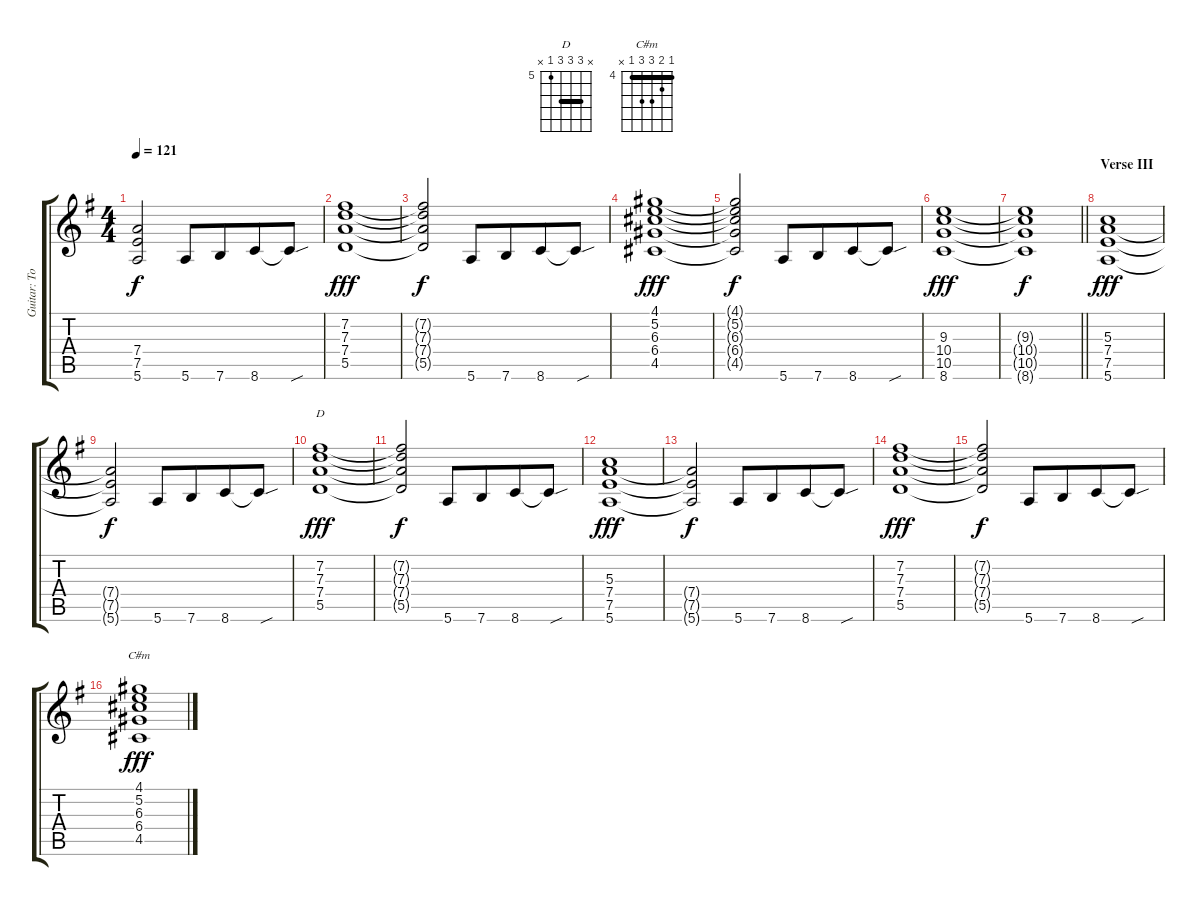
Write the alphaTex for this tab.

\track ("Guitar: Tony" "Guitar: To") {instrument distortionguitar}
\staff {score tabs}
\tuning (E4 B3 G3 D3 A2 E2) {hide}
\chord ("D" x 7 7 7 5 x) {firstfret 5 barre 7}
\chord ("C#m" 4 5 6 6 4 x) {firstfret 4 barre 4}
\ts (4 4)
\tempo 121
\clef g2
\ks g
(7.4{t} 7.5{t} 5.6{t}).2{dy f} 5.6.8 7.6.8{beam merge} 8.6.8 8.6{sou t}.8 |
(7.2 7.3 7.4 5.5).1{dy fff} |
(7.2{t} 7.3{t} 7.4{t} 5.5{t}).2{dy f} 5.6.8 7.6.8{beam merge} 8.6.8 8.6{sou t}.8 |
(4.1 5.2 6.3 6.4 4.5).1{dy fff} |
(4.1{t} 5.2{t} 6.3{t} 6.4{t} 4.5{t}).2{dy f} 5.6.8 7.6.8{beam merge} 8.6.8 8.6{sou t}.8 |
(9.3 10.4 10.5 8.6).1{dy fff} |
\barLineRight lightlight
(9.3{t} 10.4{t} 10.5{t} 8.6{t}).1{dy f} |
\section ("" "Verse III")
(5.3 7.4 7.5 5.6).1{dy fff} |
(7.4{t} 7.5{t} 5.6{t}).2{dy f} 5.6.8 7.6.8{beam merge} 8.6.8 8.6{sou t}.8 |
(7.2 7.3 7.4 5.5).1{ch "D" dy fff} |
(7.2{t} 7.3{t} 7.4{t} 5.5{t}).2{dy f} 5.6.8 7.6.8{beam merge} 8.6.8 8.6{sou t}.8 |
(5.3 7.4 7.5 5.6).1{dy fff} |
(7.4{t} 7.5{t} 5.6{t}).2{dy f} 5.6.8 7.6.8{beam merge} 8.6.8 8.6{sou t}.8 |
(7.2 7.3 7.4 5.5).1{dy fff} |
(7.2{t} 7.3{t} 7.4{t} 5.5{t}).2{dy f} 5.6.8 7.6.8{beam merge} 8.6.8 8.6{sou t}.8 |
(4.1 5.2 6.3 6.4 4.5).1{ch "C#m" dy fff}
